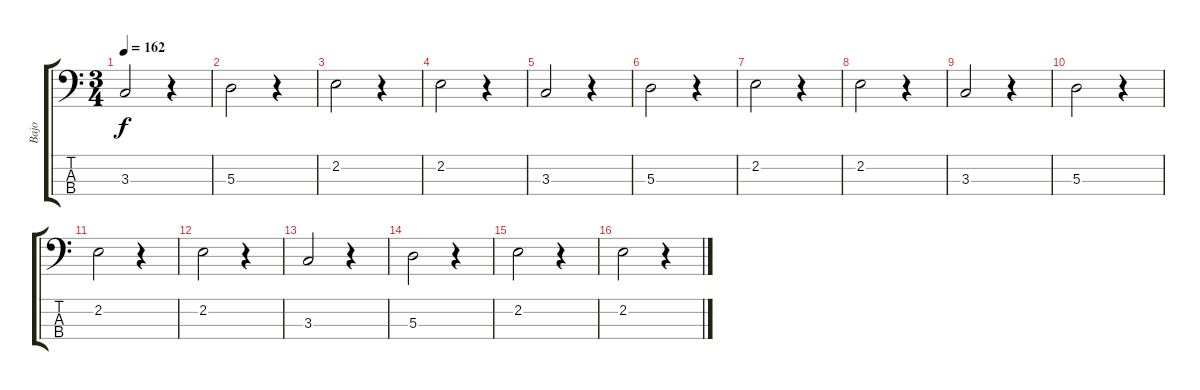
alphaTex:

\track ("Bajo" "Bajo") {instrument electricbassfinger}
\staff {score tabs}
\tuning (G2 D2 A1 E1) {hide}
\ts (3 4)
\tempo 162
\clef f4
\ks c
3.3.2{dy f} r.4 |
5.3.2 r.4 |
2.2.2 r.4 |
2.2.2 r.4 |
3.3.2 r.4 |
5.3.2 r.4 |
2.2.2 r.4 |
2.2.2 r.4 |
3.3.2 r.4 |
5.3.2 r.4 |
2.2.2 r.4 |
2.2.2 r.4 |
3.3.2 r.4 |
5.3.2 r.4 |
2.2.2 r.4 |
2.2.2 r.4
